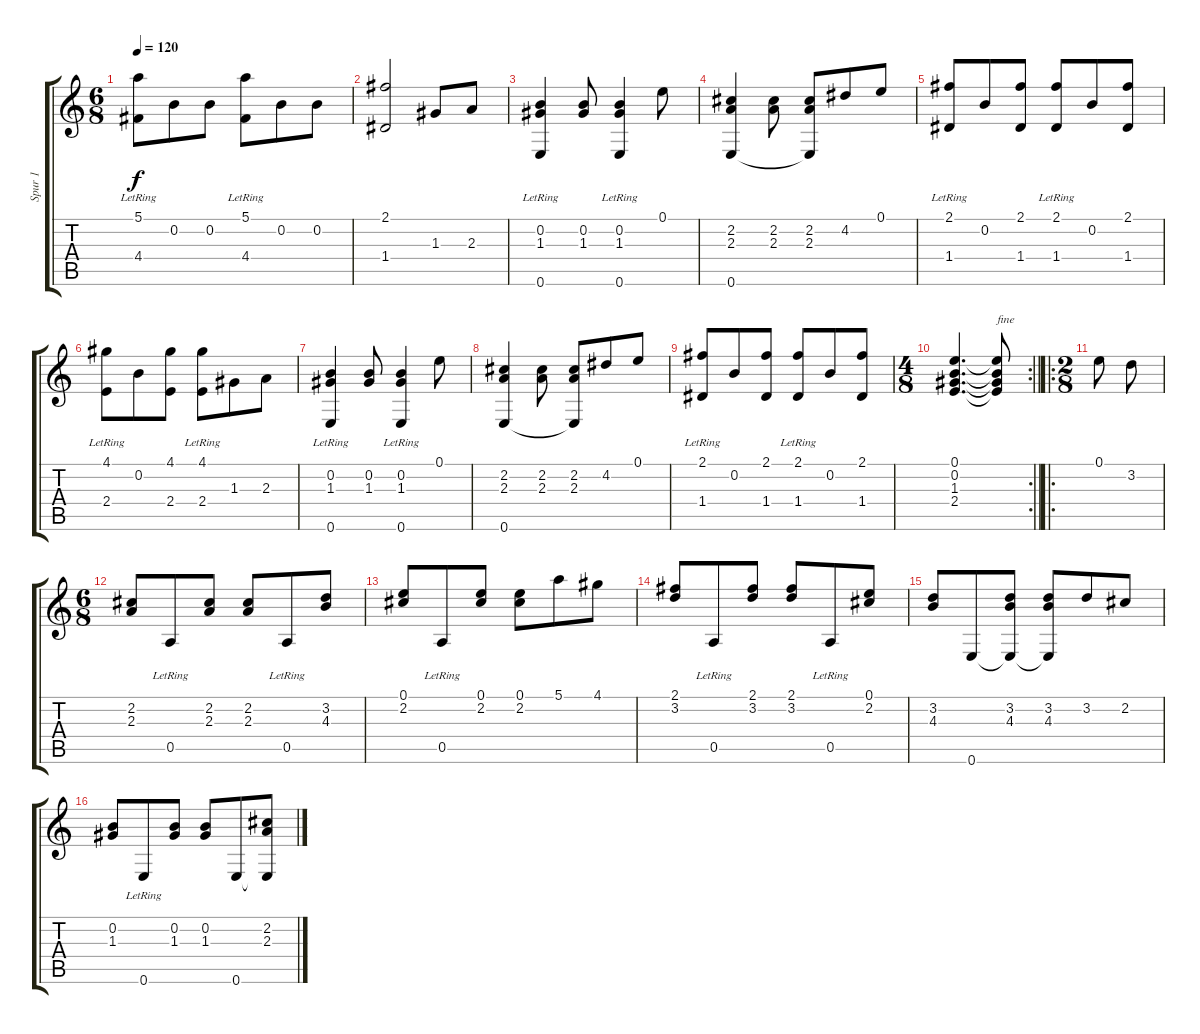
\track ("Spur 1" "Spur 1") {instrument acousticguitarsteel}
\staff {score tabs}
\tuning (E4 B3 G3 D3 A2 E2) {hide}
\ts (6 8)
\tempo 120
\clef g2
\ks c
(5.1{lr} 4.4{lr}).8{dy f} 0.2.8 0.2.8 (5.1{lr} 4.4{lr}).8 0.2.8 0.2.8 |
(2.1 1.4).2 1.3.8 2.3.8 |
(0.2 1.3 0.6{lr}).4 (0.2 1.3).8 (0.2 1.3 0.6{lr}).4 0.1.8 |
(2.2 2.3 0.6).4 (2.2 2.3).8 (2.2 2.3 0.6{t}).8 4.2.8 0.1.8 |
(2.1 1.4{lr}).8 0.2.8 (2.1 1.4).8 (2.1 1.4{lr}).8 0.2.8 (2.1 1.4).8 |
(4.1 2.4{lr}).8 0.2.8 (4.1 2.4).8 (4.1 2.4{lr}).8 1.3.8 2.3.8 |
(0.2 1.3 0.6{lr}).4 (0.2 1.3).8 (0.2 1.3 0.6{lr}).4 0.1.8 |
(2.2 2.3 0.6).4 (2.2 2.3).8 (2.2 2.3 0.6{t}).8 4.2.8 0.1.8 |
(2.1 1.4{lr}).8 0.2.8 (2.1 1.4).8 (2.1 1.4{lr}).8 0.2.8 (2.1 1.4).8 |
\rc 2
\ts (4 8)
\barLineRight lightlight
(0.1 0.2 1.3 2.4).4{d} (0.1{t} 0.2{t} 1.3{t} 2.4{t}).8{txt "fine"} |
\ro
\ts (2 8)
0.1.8 3.2.8 |
\ts (6 8)
(2.2 2.3).8 0.5{lr}.8 (2.2 2.3).8 (2.2 2.3).8 0.5{lr}.8 (3.2 4.3).8 |
(0.1 2.2).8 0.5{lr}.8 (0.1 2.2).8 (0.1 2.2).8 5.1.8 4.1.8 |
(2.1 3.2).8 0.5{lr}.8 (2.1 3.2).8 (2.1 3.2).8 0.5{lr}.8 (0.1 2.2).8 |
(3.2 4.3).8 0.6.8 (3.2 4.3 0.6{t}).8 (3.2 4.3 0.6{t}).8 3.2.8 2.2.8 |
(0.2 1.3).8 0.6{lr}.8 (0.2 1.3).8 (0.2 1.3).8 0.6.8 (2.2 2.3 0.6{t}).8
